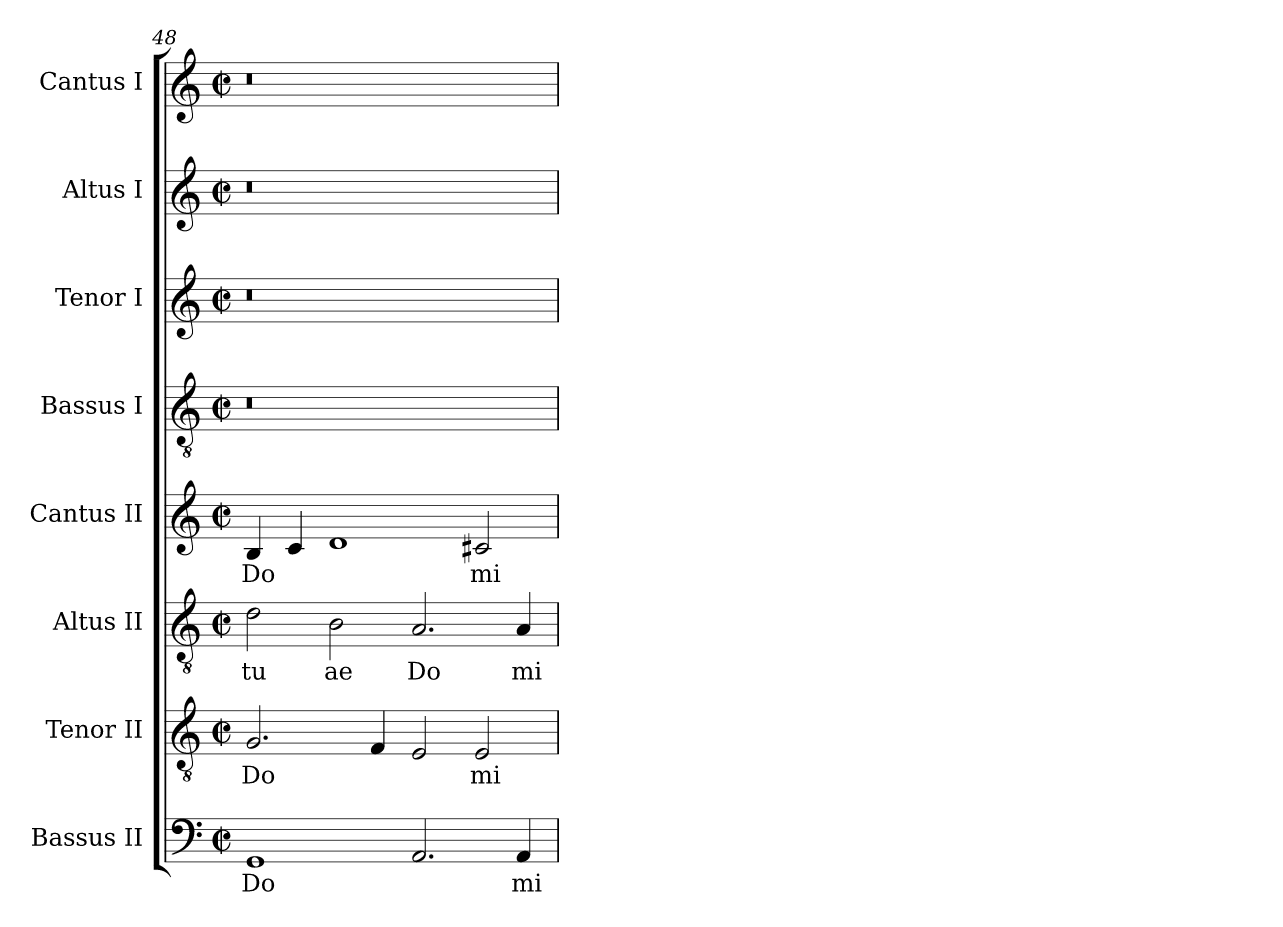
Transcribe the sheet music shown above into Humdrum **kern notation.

**kern	**text	**kern	**text	**kern	**text	**kern	**text	**kern	**kern	**kern	**kern
*part8	*part8	*part7	*part7	*part6	*part6	*part5	*part5	*part4	*part3	*part2	*part1
*staff8	*staff8	*staff7	*staff7	*staff6	*staff6	*staff5	*staff5	*staff4	*staff3	*staff2	*staff1
*I"Bassus II	*	*I"Tenor II	*	*I"Altus II	*	*I"Cantus II	*	*I"Bassus I	*I"Tenor I	*I"Altus I	*I"Cantus I
*clefF4	*	*clefGv2	*	*clefGv2	*	*clefG2	*	*clefGv2	*clefG2	*clefG2	*clefG2
*k[]	*	*k[]	*	*k[]	*	*k[]	*	*k[]	*k[]	*k[]	*k[]
*C:	*	*C:	*	*C:	*	*C:	*	*C:	*C:	*C:	*C:
*M2/2	*	*M2/2	*	*M2/2	*	*M2/2	*	*M2/2	*M2/2	*M2/2	*M2/2
*met(c|)	*	*met(c|)	*	*met(c|)	*	*met(c|)	*	*met(c|)	*met(c|)	*met(c|)	*met(c|)
=48	=48	=48	=48	=48	=48	=48	=48	=48	=48	=48	=48
!	!LO:LY:b:cj	!	!LO:LY:b:cj	!	!LO:LY:b:cj	!	!LO:LY:b:cj	!	!	!	!
1GG	Do-	2.G/	Do	2d\	tu	4B/	Do	0r	0r	0r	0r
!	!	!	!	!	!	!	!LO:LY:b:cj	!	!	!	!
.	.	.	.	.	.	4c/	.	.	.	.	.
!	!	!	!	!	!LO:LY:b:cj	!	!LO:LY:b:cj	!	!	!	!
.	.	.	.	2B\	ae	1d	.	.	.	.	.
!	!	!	!LO:LY:b:cj	!	!	!	!	!	!	!	!
.	.	4F/	.	.	.	.	.	.	.	.	.
!	!LO:LY:b:cj	!	!LO:LY:b:cj	!	!LO:LY:b:cj	!	!	!	!	!	!
2.AA/	--	2E/	.	2.A/	Do	.	.	.	.	.	.
!	!	!	!LO:LY:b:cj	!	!	!	!LO:LY:b:cj	!	!	!	!
.	.	2E/	mi	.	.	2c#X/	mi	.	.	.	.
!	!LO:LY:b:cj	!	!	!	!LO:LY:b:cj	!	!	!	!	!	!
4AA/	-mi-	.	.	4A/	mi	.	.	.	.	.	.
=	=	=	=	=	=	=	=	=	=	=	=
*-	*-	*-	*-	*-	*-	*-	*-	*-	*-	*-	*-
